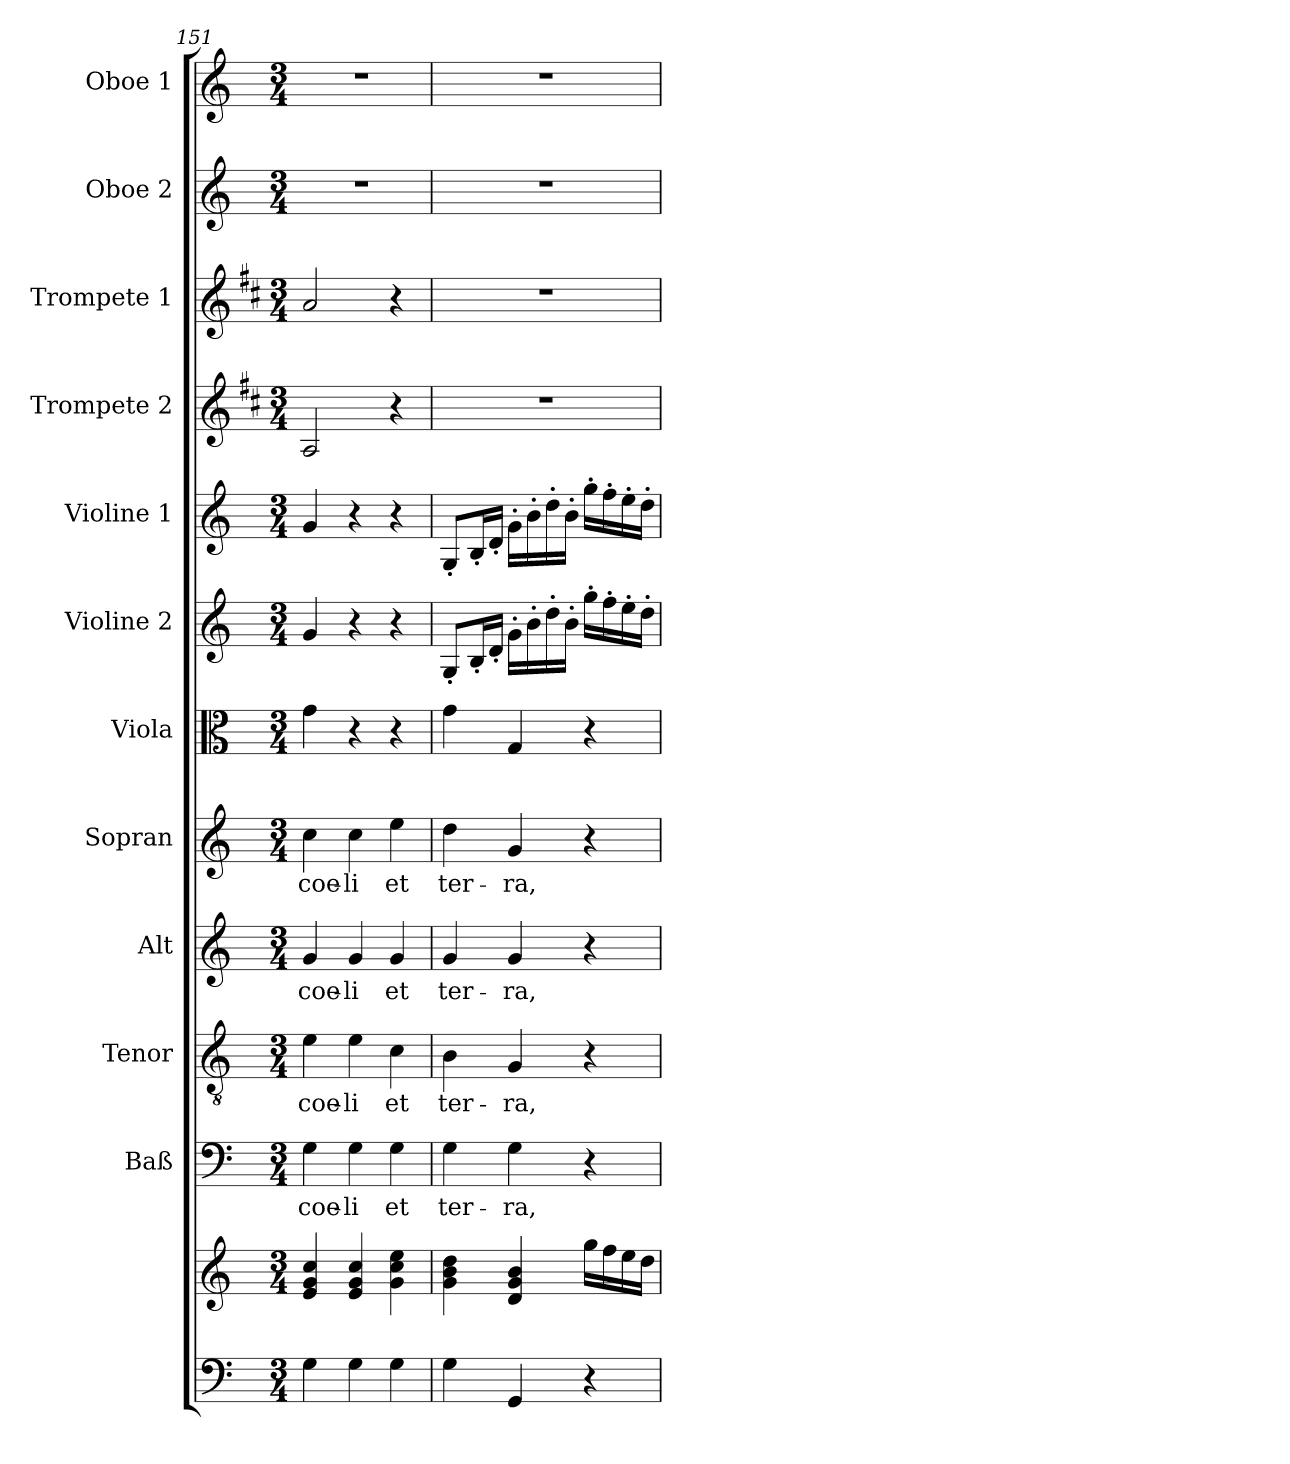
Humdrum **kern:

**kern	**kern	**kern	**text	**kern	**text	**kern	**text	**kern	**text	**kern	**kern	**kern	**kern	**kern	**kern	**kern
*part12	*part12	*part11	*part11	*part10	*part10	*part9	*part9	*part8	*part8	*part7	*part6	*part5	*part4	*part3	*part2	*part1
*staff13	*staff12	*staff11	*staff11	*staff10	*staff10	*staff9	*staff9	*staff8	*staff8	*staff7	*staff6	*staff5	*staff4	*staff3	*staff2	*staff1
*	*	*I"Baß	*	*I"Tenor	*	*I"Alt	*	*I"Sopran	*	*I"Viola	*I"Violine 2	*I"Violine 1	*I"Trompete 2	*I"Trompete 1	*I"Oboe 2	*I"Oboe 1
*	*	*I'Baß	*	*I'Ten	*	*I'Alt	*	*I'Sop	*	*I'Vla.	*I'Vln. 2	*I'Vln. 1	*I'Trp. 2	*I'Trp. 1	*I'Ob. 2	*I'Ob. 1
*clefF4	*clefG2	*clefF4	*	*clefGv2	*	*clefG2	*	*clefG2	*	*clefC3	*clefG2	*clefG2	*clefG2	*clefG2	*clefG2	*clefG2
*	*	*	*	*	*	*	*	*	*	*	*	*	*ITrd1c2	*ITrd1c2	*	*
*k[]	*k[]	*k[]	*	*k[]	*	*k[]	*	*k[]	*	*k[]	*k[]	*k[]	*k[]	*k[]	*k[]	*k[]
*C:	*C:	*C:	*	*C:	*	*C:	*	*C:	*	*C:	*C:	*C:	*C:	*C:	*C:	*C:
*M3/4	*M3/4	*M3/4	*	*M3/4	*	*M3/4	*	*M3/4	*	*M3/4	*M3/4	*M3/4	*M3/4	*M3/4	*M3/4	*M3/4
=151	=151	=151	=151	=151	=151	=151	=151	=151	=151	=151	=151	=151	=151	=151	=151	=151
!	!	!	!LO:LY:b	!	!LO:LY:b	!	!LO:LY:b	!	!LO:LY:b	!	!	!	!	!	!	!
4G\	4e/ 4g/ 4cc/	4G\	coe-	4e\	coe-	4g/	coe-	4cc\	coe-	4g\	4g/	4g/	2G/	2g/	2.r	2.r
!	!	!	!LO:LY:b	!	!LO:LY:b	!	!LO:LY:b	!	!LO:LY:b	!	!	!	!	!	!	!
4G\	4e/ 4g/ 4cc/	4G\	-li	4e\	-li	4g/	-li	4cc\	-li	4r	4r	4r	.	.	.	.
!	!	!	!LO:LY:b	!	!LO:LY:b	!	!LO:LY:b	!	!LO:LY:b	!	!	!	!	!	!	!
4G\	4g\ 4cc\ 4ee\	4G\	et	4c\	et	4g/	et	4ee\	et	4r	4r	4r	4r	4r	.	.
!!LO:PB:g=z
=152	=152	=152	=152	=152	=152	=152	=152	=152	=152	=152	=152	=152	=152	=152	=152	=152
!	!	!	!LO:LY:b	!	!LO:LY:b	!	!LO:LY:b	!	!LO:LY:b	!	!	!	!	!	!	!
4G\	4g\ 4b\ 4dd\	4G\	ter-	4B\	ter-	4g/	ter-	4dd\	ter-	4g\	8G'</L	8G'</L	2.r	2.r	2.r	2.r
.	.	.	.	.	.	.	.	.	.	.	16B'</L	16B'</L	.	.	.	.
.	.	.	.	.	.	.	.	.	.	.	16d'</JJ	16d'</JJ	.	.	.	.
!	!	!	!LO:LY:b	!	!LO:LY:b	!	!LO:LY:b	!	!LO:LY:b	!	!	!	!	!	!	!
4GG/	4d/ 4g/ 4b/	4G\	-ra,	4G/	-ra,	4g/	-ra,	4g/	-ra,	4G/	16g'>\LL	16g'>\LL	.	.	.	.
.	.	.	.	.	.	.	.	.	.	.	16b'>\	16b'>\	.	.	.	.
.	.	.	.	.	.	.	.	.	.	.	16dd'>\	16dd'>\	.	.	.	.
.	.	.	.	.	.	.	.	.	.	.	16b'>\JJ	16b'>\JJ	.	.	.	.
4r	16gg\LL	4r	.	4r	.	4r	.	4r	.	4r	16gg'>\LL	16gg'>\LL	.	.	.	.
.	16ff\	.	.	.	.	.	.	.	.	.	16ff'>\	16ff'>\	.	.	.	.
.	16ee\	.	.	.	.	.	.	.	.	.	16ee'>\	16ee'>\	.	.	.	.
.	16dd\JJ	.	.	.	.	.	.	.	.	.	16dd'>\JJ	16dd'>\JJ	.	.	.	.
=	=	=	=	=	=	=	=	=	=	=	=	=	=	=	=	=
*-	*-	*-	*-	*-	*-	*-	*-	*-	*-	*-	*-	*-	*-	*-	*-	*-
